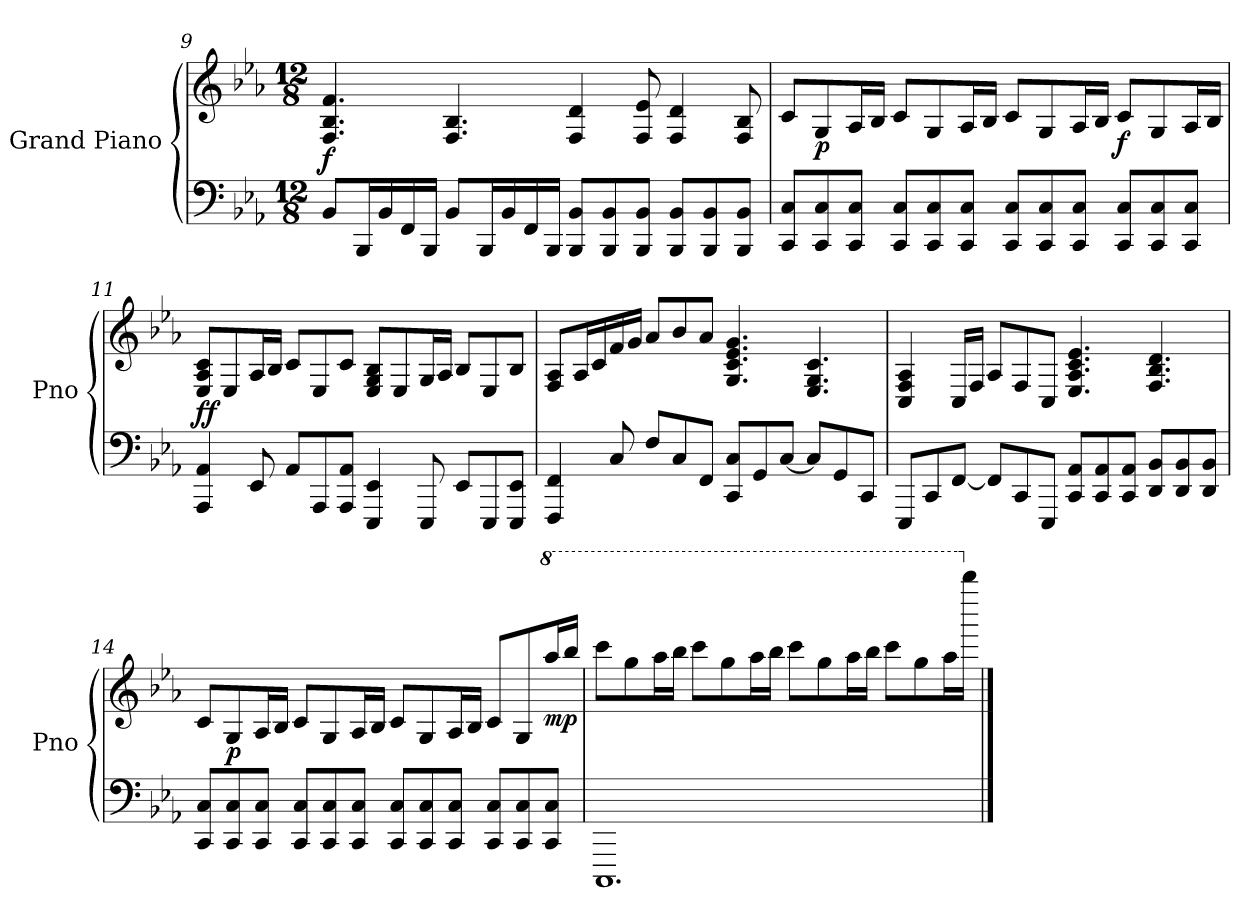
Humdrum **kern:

**kern	**kern	**dynam
*part1	*part1	*part1
*staff2	*staff1	*staff1/2
*I"Grand Piano	*	*
*I'Pno	*	*
*clefF4	*clefG2	*
*k[b-e-a-]	*k[b-e-a-]	*
*M12/8	*M12/8	*
=9	=9	=9
!	!	!LO:DY:b
8BB-L	4.f 4.F 4.B-	f
16BBB-L	.	.
16BB-	.	.
16FF	.	.
16BBB-JJ	.	.
8BB-L	4.F 4.B-	.
16BBB-L	.	.
16BB-	.	.
16FF	.	.
16BBB-JJ	.	.
8BB- 8BBB-L	4d 4F	.
8BB- 8BBB-	.	.
8BB- 8BBB-J	8e- 8F	.
8BB- 8BBB-L	4d 4F	.
8BB- 8BBB-	.	.
8BB- 8BBB-J	8B- 8F	.
=10	=10	=10
8CC 8CL	8cL	.
!	!	!LO:DY:b
8C 8CC	8G	p
8C 8CCJ	16A-L	.
.	16B-JJ	.
8CC 8CL	8cL	.
8C 8CC	8G	.
8C 8CCJ	16A-L	.
.	16B-JJ	.
8CC 8CL	8cL	.
8C 8CC	8G	.
8C 8CCJ	16A-L	.
.	16B-JJ	.
!	!	!LO:DY:b
8CC 8CL	8cL	f
8C 8CC	8G	.
8C 8CCJ	16A-L	.
.	16B-JJ	.
=11	=11	=11
!	!	!LO:DY:b
4AA- 4AAA-	8c 8A- 8E-L	ff
.	8E-	.
8EE-	16A-L	.
.	16B-JJ	.
8AA-L	8cL	.
8AAA-	8E-	.
8AA- 8AAA-J	8cJ	.
4EE- 4EEE-	8E- 8B- 8GL	.
.	8E-	.
8EEE-	16GL	.
.	16A-JJ	.
8EE-L	8B-L	.
8EEE-	8E-	.
8EEE- 8EE-J	8B-J	.
=12	=12	=12
4FF 4FFF	8A- 8FL	.
.	16A-L	.
.	16c	.
8C	16f	.
.	16gJJ	.
8FL	8a-L	.
8C	8b-	.
8FFJ	8a-J	.
8C 8CCL	4.g 4.e- 4.c 4.G	.
8GG	.	.
[8CJ	.	.
8CL]	4.c 4.G 4.E-	.
8GG	.	.
8CCJ	.	.
=13	=13	=13
8EEE-L	4A- 4F 4C	.
8CC	.	.
[8FFJ	16CLL	.
.	16FJJ	.
8FFL]	8A-L	.
8CC	8F	.
8EEE-J	8CJ	.
8AA- 8CCL	4.e- 4.c 4.A- 4.E-	.
8AA- 8CC	.	.
8AA- 8CCJ	.	.
8BB- 8DDL	4.d 4.B- 4.F	.
8BB- 8DD	.	.
8BB- 8DDJ	.	.
=14	=14	=14
8C 8CCL	8cL	.
!	!	!LO:DY:b
8CC 8C	8G	p
8C 8CCJ	16A-L	.
.	16B-JJ	.
8C 8CCL	8cL	.
8CC 8C	8G	.
8C 8CCJ	16A-L	.
.	16B-JJ	.
8C 8CCL	8cL	.
8CC 8C	8G	.
8C 8CCJ	16A-L	.
.	16B-JJ	.
8C 8CCL	8cL	.
8CC 8C	8G	.
*	*8va	*
!	!	!LO:DY:b
8C 8CCJ	16aaa-L	mp
.	16bbb-JJ	.
=15	=15	=15
1.CCC	8ccccL	.
.	8ggg	.
.	16aaa-L	.
.	16bbb-JJ	.
.	8ccccL	.
.	8ggg	.
.	16aaa-L	.
.	16bbb-JJ	.
.	8ccccL	.
.	8ggg	.
.	16aaa-L	.
.	16bbb-JJ	.
.	8ccccL	.
.	8ggg	.
.	16aaa-L	.
*	*X8va	*
*	*8ba	*
.	16bbb-JJ	.
*X8ba	*	*
==	==	==
*-	*-	*-
